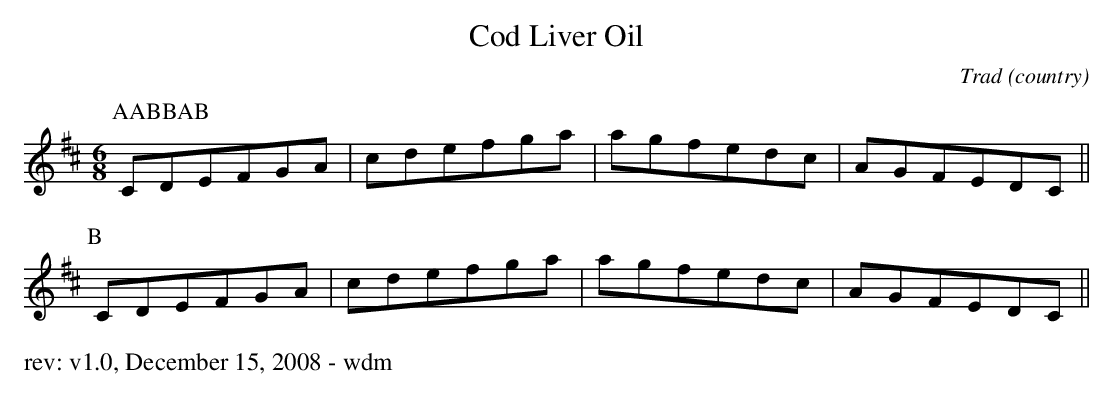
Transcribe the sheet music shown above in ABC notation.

X:1
T: Cod Liver Oil
O: Trad (country)
M: 6/8
K: Dmaj
P: AABBAB
P:A
CDEFGA|cdefga|agfedc|AGFEDC||
P:B
CDEFGA|cdefga|agfedc|AGFEDC||
